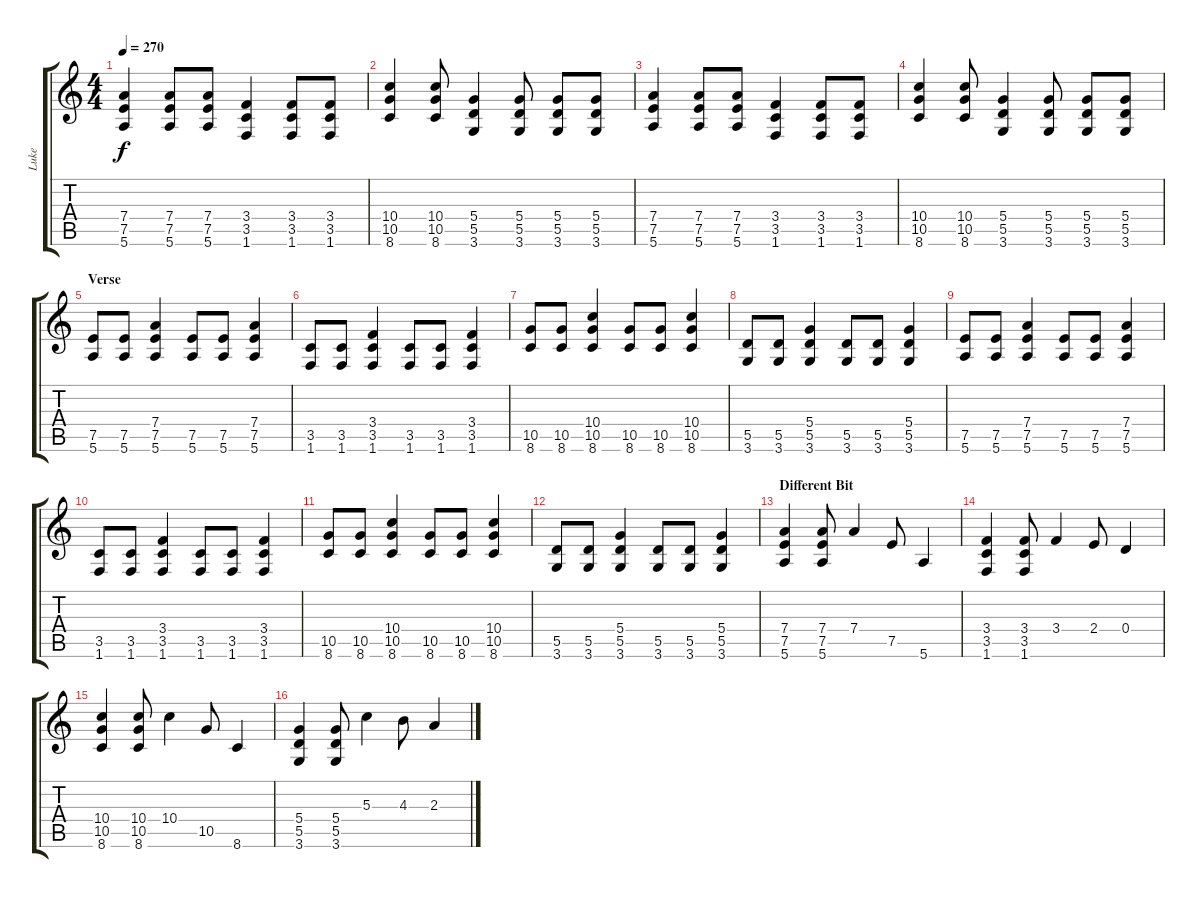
\track ("Luke" "Luke") {instrument distortionguitar}
\staff {score tabs}
\tuning (E4 B3 G3 D3 A2 E2) {hide}
\ts (4 4)
\tempo 270
\clef g2
\ks c
(7.4 7.5 5.6).4{dy f} (7.4 7.5 5.6).8 (7.4 7.5 5.6).8 (3.4 3.5 1.6).4 (3.4 3.5 1.6).8 (3.4 3.5 1.6).8 |
(10.4 10.5 8.6).4 (10.4 10.5 8.6).8 (5.4 5.5 3.6).4 (5.4 5.5 3.6).8 (5.4 5.5 3.6).8 (5.4 5.5 3.6).8 |
(7.4 7.5 5.6).4 (7.4 7.5 5.6).8 (7.4 7.5 5.6).8 (3.4 3.5 1.6).4 (3.4 3.5 1.6).8 (3.4 3.5 1.6).8 |
(10.4 10.5 8.6).4 (10.4 10.5 8.6).8 (5.4 5.5 3.6).4 (5.4 5.5 3.6).8 (5.4 5.5 3.6).8 (5.4 5.5 3.6).8 |
\section ("" "Verse")
(7.5 5.6).8 (7.5 5.6).8 (7.4 7.5 5.6).4 (7.5 5.6).8 (7.5 5.6).8 (7.4 7.5 5.6).4 |
(3.5 1.6).8 (3.5 1.6).8 (3.4 3.5 1.6).4 (3.5 1.6).8 (3.5 1.6).8 (3.4 3.5 1.6).4 |
(10.5 8.6).8 (10.5 8.6).8 (10.4 10.5 8.6).4 (10.5 8.6).8 (10.5 8.6).8 (10.4 10.5 8.6).4 |
(5.5 3.6).8 (5.5 3.6).8 (5.4 5.5 3.6).4 (5.5 3.6).8 (5.5 3.6).8 (5.4 5.5 3.6).4 |
(7.5 5.6).8 (7.5 5.6).8 (7.4 7.5 5.6).4 (7.5 5.6).8 (7.5 5.6).8 (7.4 7.5 5.6).4 |
(3.5 1.6).8 (3.5 1.6).8 (3.4 3.5 1.6).4 (3.5 1.6).8 (3.5 1.6).8 (3.4 3.5 1.6).4 |
(10.5 8.6).8 (10.5 8.6).8 (10.4 10.5 8.6).4 (10.5 8.6).8 (10.5 8.6).8 (10.4 10.5 8.6).4 |
(5.5 3.6).8 (5.5 3.6).8 (5.4 5.5 3.6).4 (5.5 3.6).8 (5.5 3.6).8 (5.4 5.5 3.6).4 |
\section ("" "Different Bit")
(7.4 7.5 5.6).4 (7.4 7.5 5.6).8 7.4.4 7.5.8 5.6.4 |
(3.4 3.5 1.6).4 (3.4 3.5 1.6).8 3.4.4 2.4.8 0.4.4 |
(10.4 10.5 8.6).4 (10.4 10.5 8.6).8 10.4.4 10.5.8 8.6.4 |
(5.4 5.5 3.6).4 (5.4 5.5 3.6).8 5.3.4 4.3.8 2.3.4
